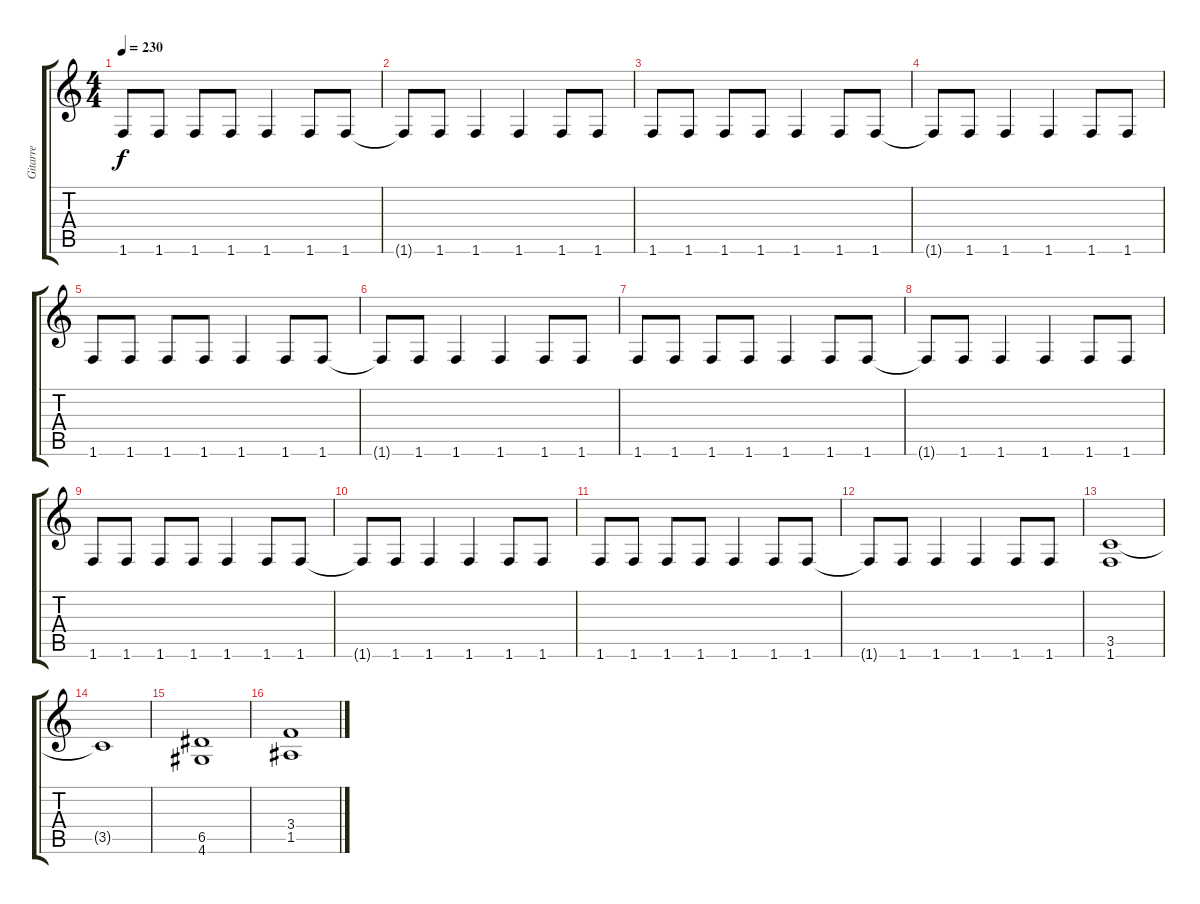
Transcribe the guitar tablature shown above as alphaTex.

\track ("Gitarre" "Gitarre") {instrument distortionguitar}
\staff {score tabs}
\tuning (E4 B3 G3 D3 A2 E2) {hide}
\ts (4 4)
\tempo 230
\clef g2
\ks c
1.6.8{dy f instrument distortionguitar} 1.6.8 1.6.8 1.6.8 1.6.4 1.6.8 1.6.8 |
1.6{t}.8 1.6.8 1.6.4 1.6.4 1.6.8 1.6.8 |
1.6.8 1.6.8 1.6.8 1.6.8 1.6.4 1.6.8 1.6.8 |
1.6{t}.8 1.6.8 1.6.4 1.6.4 1.6.8 1.6.8 |
1.6.8 1.6.8 1.6.8 1.6.8 1.6.4 1.6.8 1.6.8 |
1.6{t}.8 1.6.8 1.6.4 1.6.4 1.6.8 1.6.8 |
1.6.8 1.6.8 1.6.8 1.6.8 1.6.4 1.6.8 1.6.8 |
1.6{t}.8 1.6.8 1.6.4 1.6.4 1.6.8 1.6.8 |
1.6.8 1.6.8 1.6.8 1.6.8 1.6.4 1.6.8 1.6.8 |
1.6{t}.8 1.6.8 1.6.4 1.6.4 1.6.8 1.6.8 |
1.6.8 1.6.8 1.6.8 1.6.8 1.6.4 1.6.8 1.6.8 |
1.6{t}.8 1.6.8 1.6.4 1.6.4 1.6.8 1.6.8 |
(3.5 1.6).1 |
3.5{t}.1 |
(6.5 4.6).1 |
(3.4 1.5).1
